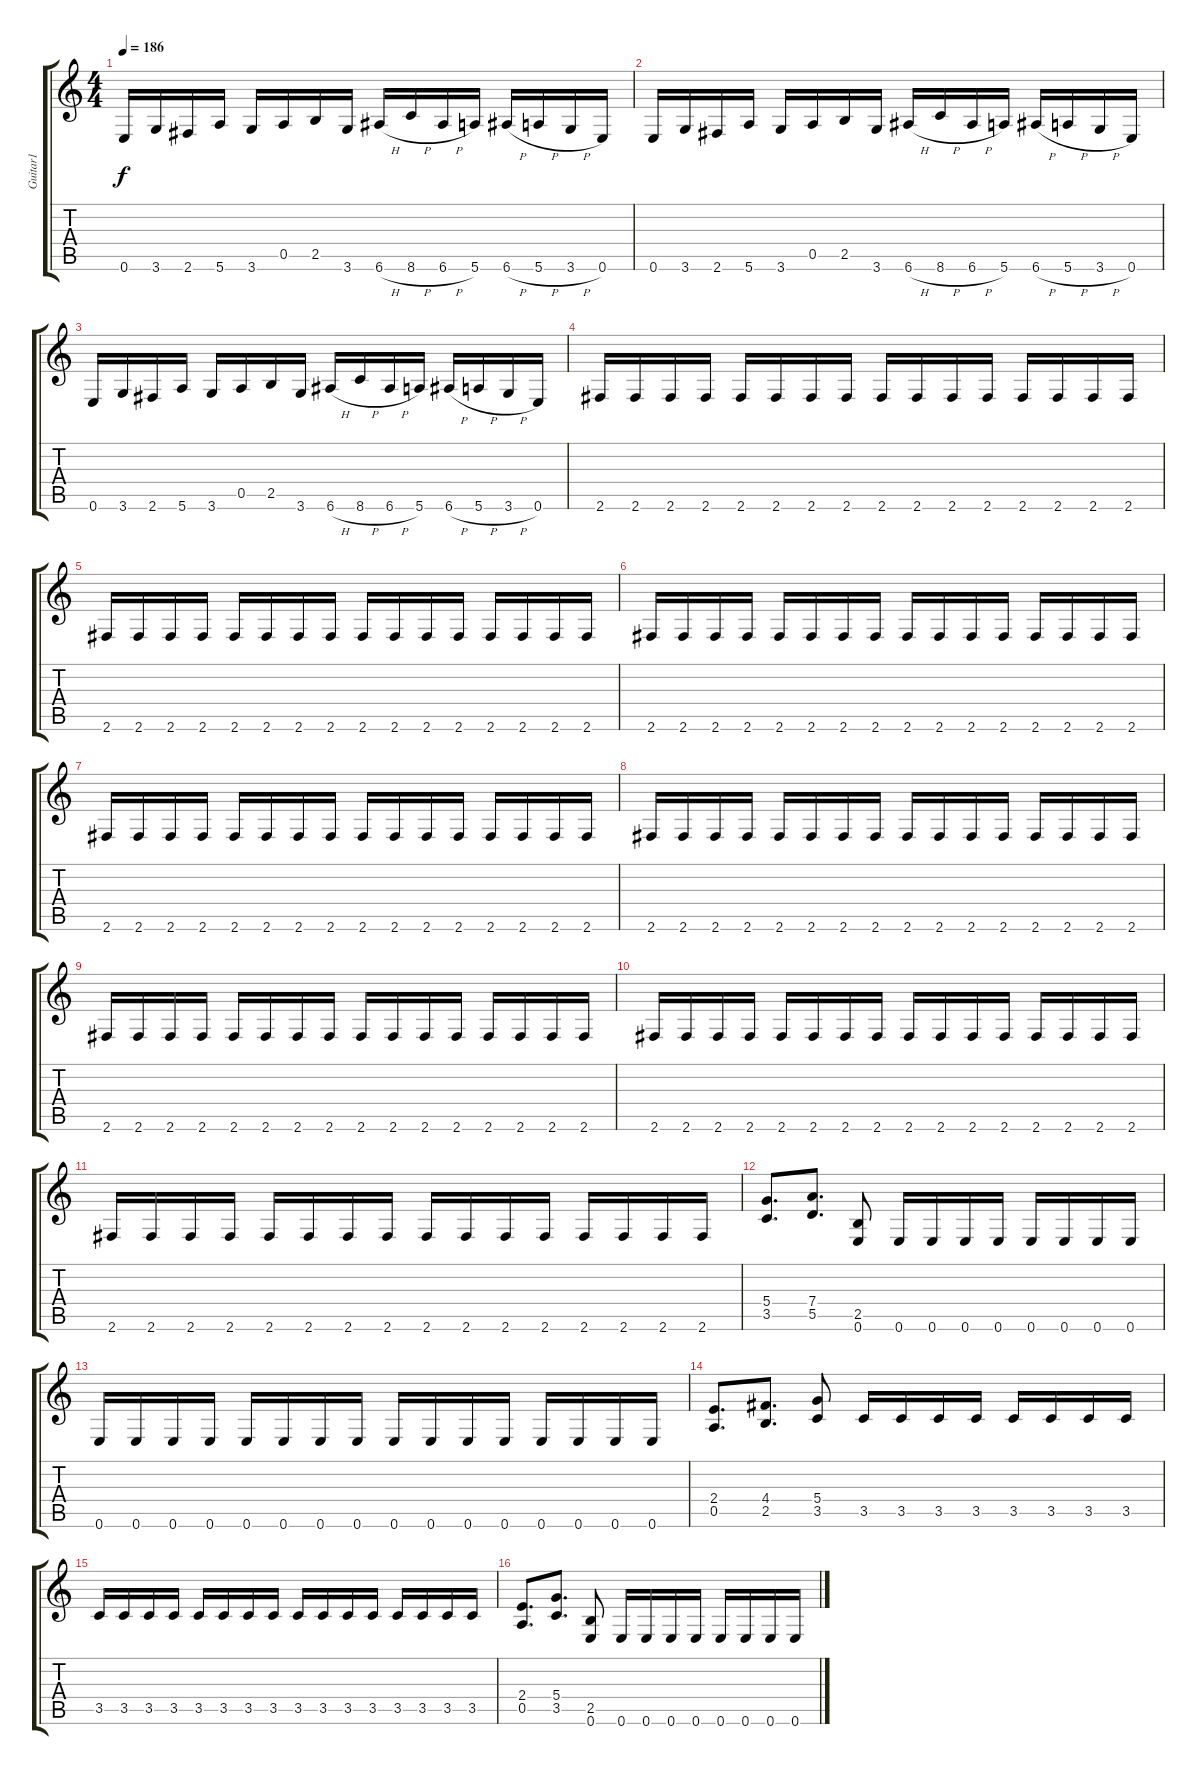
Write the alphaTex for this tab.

\track ("Guitar1" "Guitar1") {instrument distortionguitar}
\staff {score tabs}
\tuning (E4 B3 G3 D3 A2 E2) {hide}
\ts (4 4)
\tempo 186
\clef g2
\ks c
0.6.16{dy f} 3.6.16 2.6.16 5.6.16 3.6.16 0.5.16 2.5.16 3.6.16 6.6{h}.16 8.6{h}.16 6.6{h}.16 5.6.16 6.6{h}.16 5.6{h}.16 3.6{h}.16 0.6.16 |
0.6.16 3.6.16 2.6.16 5.6.16 3.6.16 0.5.16 2.5.16 3.6.16 6.6{h}.16 8.6{h}.16 6.6{h}.16 5.6.16 6.6{h}.16 5.6{h}.16 3.6{h}.16 0.6.16 |
0.6.16 3.6.16 2.6.16 5.6.16 3.6.16 0.5.16 2.5.16 3.6.16 6.6{h}.16 8.6{h}.16 6.6{h}.16 5.6.16 6.6{h}.16 5.6{h}.16 3.6{h}.16 0.6.16 |
2.6.16 2.6.16 2.6.16 2.6.16 2.6.16 2.6.16 2.6.16 2.6.16 2.6.16 2.6.16 2.6.16 2.6.16 2.6.16 2.6.16 2.6.16 2.6.16 |
2.6.16 2.6.16 2.6.16 2.6.16 2.6.16 2.6.16 2.6.16 2.6.16 2.6.16 2.6.16 2.6.16 2.6.16 2.6.16 2.6.16 2.6.16 2.6.16 |
2.6.16 2.6.16 2.6.16 2.6.16 2.6.16 2.6.16 2.6.16 2.6.16 2.6.16 2.6.16 2.6.16 2.6.16 2.6.16 2.6.16 2.6.16 2.6.16 |
2.6.16 2.6.16 2.6.16 2.6.16 2.6.16 2.6.16 2.6.16 2.6.16 2.6.16 2.6.16 2.6.16 2.6.16 2.6.16 2.6.16 2.6.16 2.6.16 |
2.6.16 2.6.16 2.6.16 2.6.16 2.6.16 2.6.16 2.6.16 2.6.16 2.6.16 2.6.16 2.6.16 2.6.16 2.6.16 2.6.16 2.6.16 2.6.16 |
2.6.16 2.6.16 2.6.16 2.6.16 2.6.16 2.6.16 2.6.16 2.6.16 2.6.16 2.6.16 2.6.16 2.6.16 2.6.16 2.6.16 2.6.16 2.6.16 |
2.6.16 2.6.16 2.6.16 2.6.16 2.6.16 2.6.16 2.6.16 2.6.16 2.6.16 2.6.16 2.6.16 2.6.16 2.6.16 2.6.16 2.6.16 2.6.16 |
2.6.16 2.6.16 2.6.16 2.6.16 2.6.16 2.6.16 2.6.16 2.6.16 2.6.16 2.6.16 2.6.16 2.6.16 2.6.16 2.6.16 2.6.16 2.6.16 |
(5.4 3.5).8{d} (7.4 5.5).8{d} (2.5 0.6).8 0.6.16 0.6.16 0.6.16 0.6.16 0.6.16 0.6.16 0.6.16 0.6.16 |
0.6.16 0.6.16 0.6.16 0.6.16 0.6.16 0.6.16 0.6.16 0.6.16 0.6.16 0.6.16 0.6.16 0.6.16 0.6.16 0.6.16 0.6.16 0.6.16 |
(2.4 0.5).8{d} (4.4 2.5).8{d} (5.4 3.5).8 3.5.16 3.5.16 3.5.16 3.5.16 3.5.16 3.5.16 3.5.16 3.5.16 |
3.5.16 3.5.16 3.5.16 3.5.16 3.5.16 3.5.16 3.5.16 3.5.16 3.5.16 3.5.16 3.5.16 3.5.16 3.5.16 3.5.16 3.5.16 3.5.16 |
(2.4 0.5).8{d} (5.4 3.5).8{d} (2.5 0.6).8 0.6.16 0.6.16 0.6.16 0.6.16 0.6.16 0.6.16 0.6.16 0.6.16
